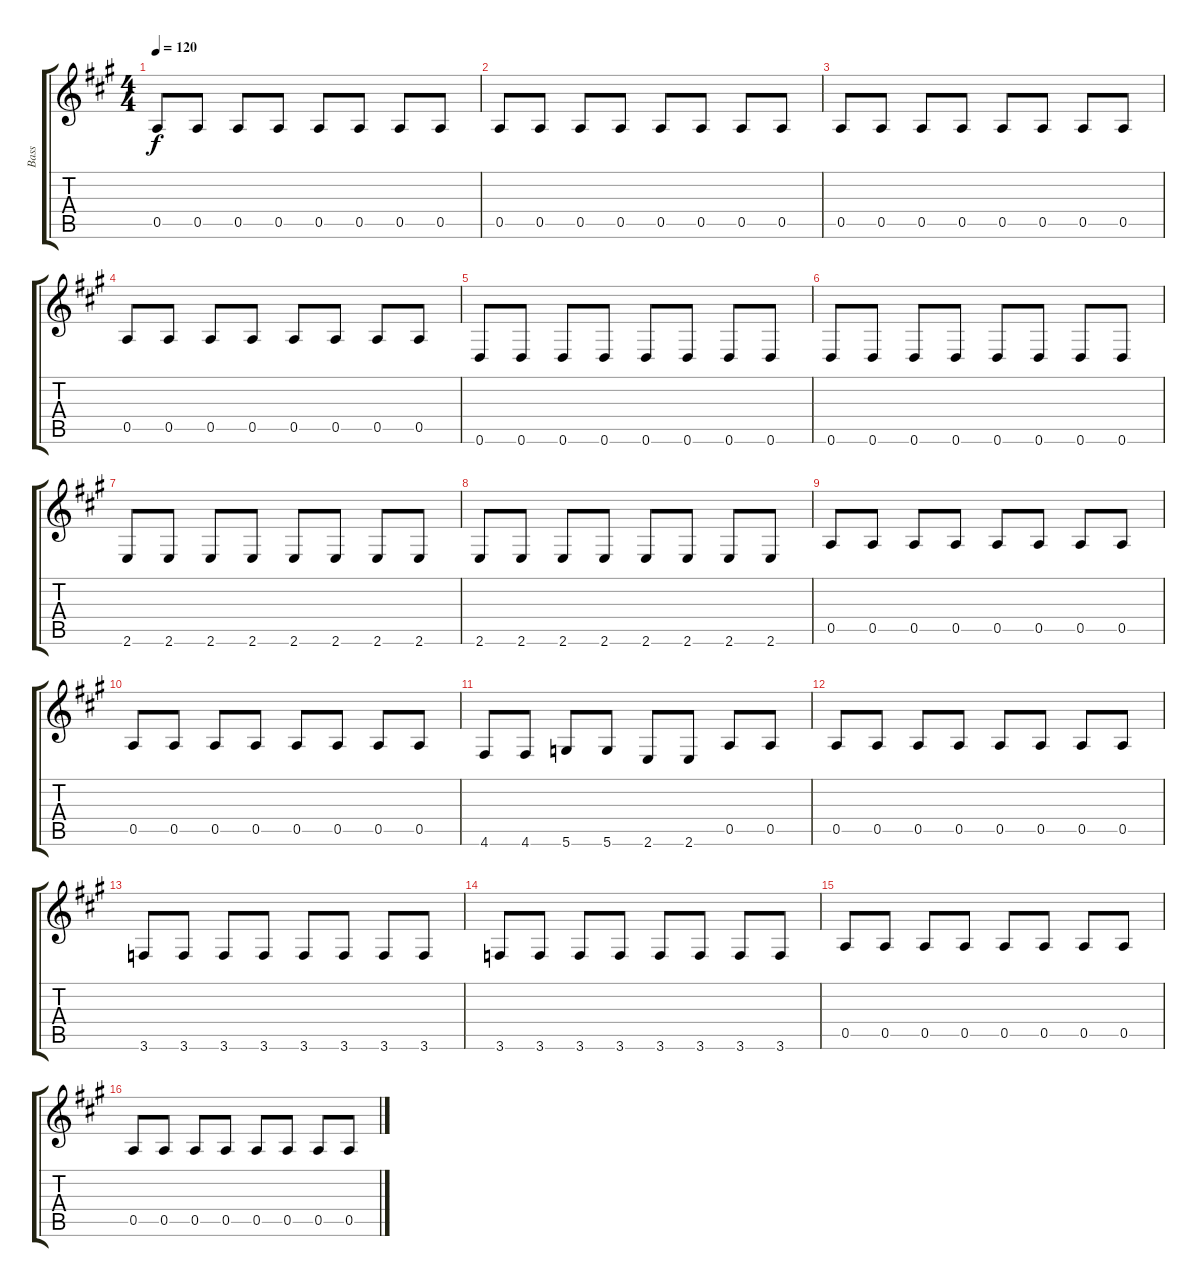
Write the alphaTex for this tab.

\track ("Bass" "Bass") {instrument electricbassfinger}
\staff {score tabs}
\tuning (E4 B3 G3 D3 A2 D2) {hide}
\ts (4 4)
\tempo 120
\clef g2
\ks a
0.5.8{dy f} 0.5.8 0.5.8 0.5.8 0.5.8 0.5.8 0.5.8 0.5.8 |
0.5.8 0.5.8 0.5.8 0.5.8 0.5.8 0.5.8 0.5.8 0.5.8 |
0.5.8 0.5.8 0.5.8 0.5.8 0.5.8 0.5.8 0.5.8 0.5.8 |
0.5.8 0.5.8 0.5.8 0.5.8 0.5.8 0.5.8 0.5.8 0.5.8 |
0.6.8 0.6.8 0.6.8 0.6.8 0.6.8 0.6.8 0.6.8 0.6.8 |
0.6.8 0.6.8 0.6.8 0.6.8 0.6.8 0.6.8 0.6.8 0.6.8 |
2.6.8 2.6.8 2.6.8 2.6.8 2.6.8 2.6.8 2.6.8 2.6.8 |
2.6.8 2.6.8 2.6.8 2.6.8 2.6.8 2.6.8 2.6.8 2.6.8 |
0.5.8 0.5.8 0.5.8 0.5.8 0.5.8 0.5.8 0.5.8 0.5.8 |
0.5.8 0.5.8 0.5.8 0.5.8 0.5.8 0.5.8 0.5.8 0.5.8 |
4.6.8 4.6.8 5.6.8 5.6.8 2.6.8 2.6.8 0.5.8 0.5.8 |
0.5.8 0.5.8 0.5.8 0.5.8 0.5.8 0.5.8 0.5.8 0.5.8 |
3.6.8 3.6.8 3.6.8 3.6.8 3.6.8 3.6.8 3.6.8 3.6.8 |
3.6.8 3.6.8 3.6.8 3.6.8 3.6.8 3.6.8 3.6.8 3.6.8 |
0.5.8 0.5.8 0.5.8 0.5.8 0.5.8 0.5.8 0.5.8 0.5.8 |
0.5.8 0.5.8 0.5.8 0.5.8 0.5.8 0.5.8 0.5.8 0.5.8
